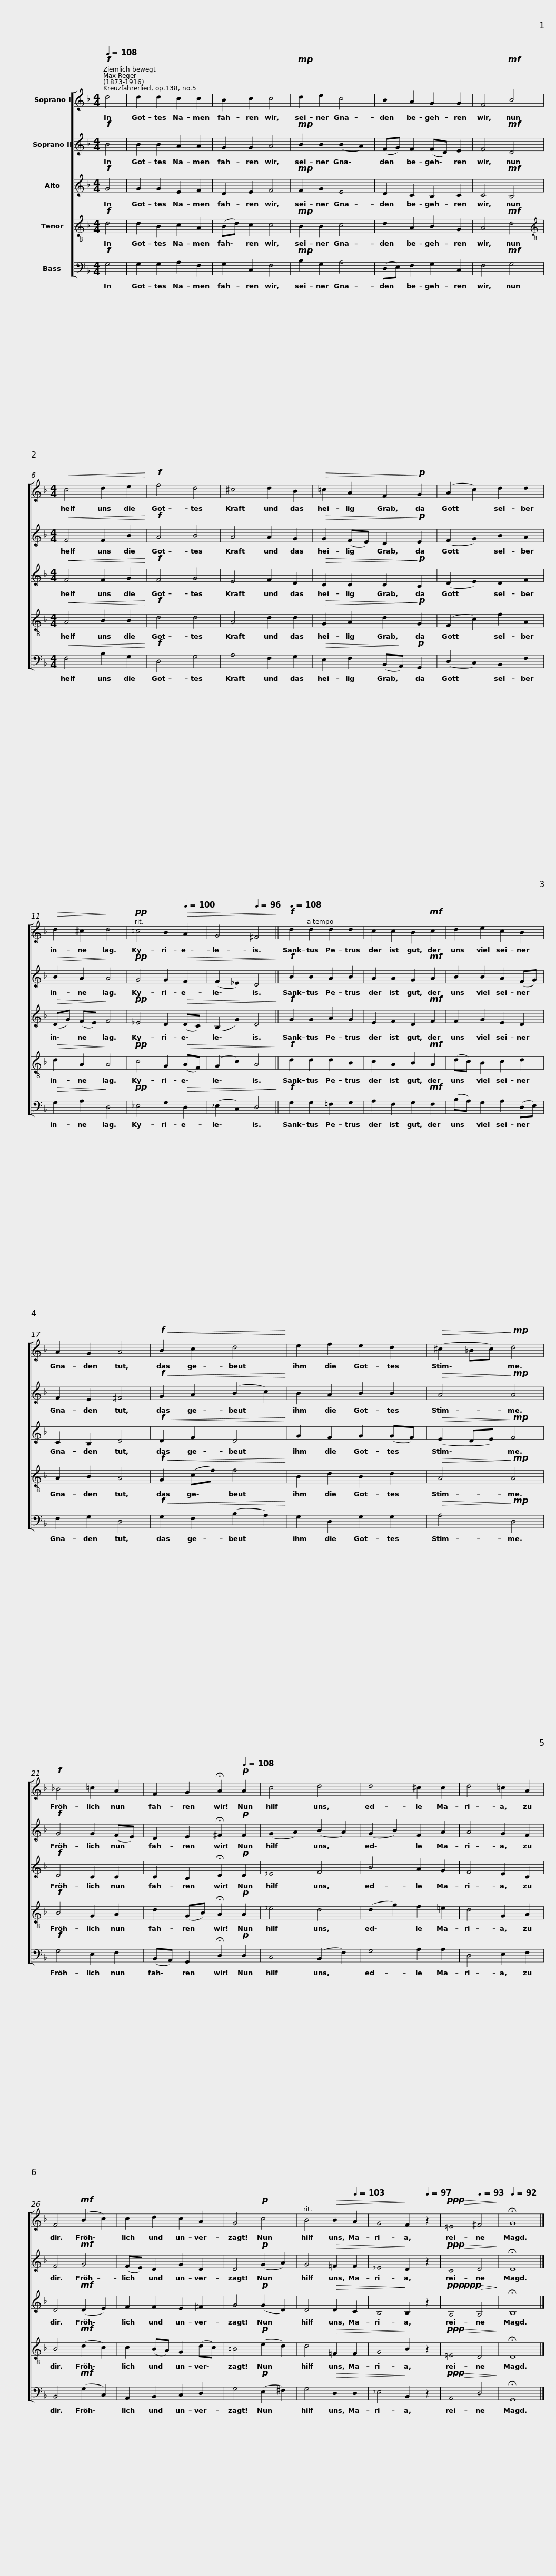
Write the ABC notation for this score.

X:1
%%score [ 1 2 3 4 5 ]
L:1/8
Q:1/4=108
M:4/4
I:linebreak $
K:F
V:1 treble
V:2 treble
V:3 treble
V:4 treble-8
V:5 bass
V:1
!f! d4 | d2 d2 c2 c2 | B2 c2 c4 |!mp! d2 e2 c4 | B2 A2 G2 G2 | %5
 F4!mf! B4 |$[M:4/4]!<(! c4 d2 e2!<)! |!f! f4 d4 | ^c4 d2 B2 |!>(! =c2 A2 F2!>)!!p! G2 | %10
 (A2 c2) d2 d2 |!>(! d2 ^c2!>)! d4 |$!pp![Q:1/4=105] =c4[Q:1/4=102] B2[Q:1/4=100]!>(! A2 |[Q:1/4=97] G4[Q:1/4=96] ^F4!>)! ||!f![Q:1/4=108] d2 d2 d2 d2 | %15
 c2 c2 B2!mf! c2 | d2 e2 c2 B2 | A2 G2 A4 |$!f!!<(! B2 c2 d4!<)! | e2 f2 e2 d2 | %20
!>(! (^c2 =Bc)!>)!!mp! d4 |!f! _B4 =c2 A2 | F2 G2[Q:1/4=54] !fermata!A2!p![Q:1/4=108] A2 |$ c4 d4 | d4 ^c2 c2 | %25
 d4 =c2 A2 | F4!mf! (B2 c2) | c2 d2 c2 A2 |$ G4!p! c4 |[Q:1/4=106] B4[Q:1/4=104]!>(! B2[Q:1/4=103] A2 | %30
[Q:1/4=101] G4!>)![Q:1/4=99] F2[Q:1/4=97] z2 |!ppp![Q:1/4=95]!>(! !courtesy!=E4[Q:1/4=93] ^F4!>)! |[Q:1/4=92] !fermata!G8 |] %33
V:2
!f! B4 | B2 B2 A2 A2 | G2 G2 A4 |!mp! B2 B2 (B2 A2) | (FG) F2 (FD) E2 | %5
 F4!mf! D4 |$[M:4/4]!<(! F4 F2 B2!<)! |!f! A4 B4 | A4 A2 G2 |!>(! G2 (FE) D2!>)!!p! E2 | %10
 (F2 G2) B2 A2 |!>(! B2 A2!>)! A4 |$!pp! G4 G2!>(! F2 | (F2 _E2) D4!>)! ||!f! B2 B2 A2 B2 | %15
 A2 A2 G2!mf! A2 | B2 B2 A2 (FG) | F2 E2 ^F4 |$!f!!<(! G2 A2 (B2 c2)!<)! | B2 A2 B2 B2 | %20
!>(! A4!>)!!mp! A4 |!f! G4 G2 (FE) | D2 E2 !fermata!^F2!p! F2 |$ (G2 A2) (B2 A2) | (G2 B2) F2 A2 | %25
 A4 G2 F2 | F4!mf! G4 | (FE) D2 G2 D2 |$ D4!p! (G2 A2) | G4!>(! =F2 F2 | %30
 _E4!>)! D2 z2 |!ppp!!>(! C4 D4!>)! | !fermata!D8 |] %33
V:3
!f! G4 | G2 G2 E2 F2 | D2 E2 F4 |!mp! F2 G2 E4 | D2 C2 B,2 C2 | %5
 C4!mf! B,4 |$[M:4/4]!<(! F4 F2 G2!<)! |!f! F4 G4 | E4 F2 D2 |!>(! C2 C2 C2!>)!!p! B,2 | %10
 (D2 E2) D2 F2 |!>(! (DG) (FE)!>)! F4 |$!pp! _E4 D2!>(! (DC) | (B,2 G2) D4!>)! ||!f! G2 G2 A2 G2 | %15
 E2 F2 D2!mf! F2 | F2 G2 E2 D2 | C2 B,2 D4 |$!f!!<(! D2 F2 D4!<)! | G2 F2 G2 (GF) | %20
!>(! (E2 DE)!>)!!mp! F4 |!f! D4 C2 C2 | C2 B,2 !fermata!D2!p! D2 |$ _E4 F4 | B4 A2 G2 | %25
 F4 E2 C2 | D4!mf! (D2 E2) | F2 F2 E2 ^F2 |$ G4!p! (G2 D2) | D4!>(! D2 C2 | %30
 B,4!>)! B,2 z2 |!ppp!!ppp!!>(! A,4 A,4!>)! | !fermata!B,8 |] %33
V:4
!f! d4 | d2 B2 c2 A2 | (Bd) c2 c4 |!mp! B2 B2 c4 | d2 A2 B2 G2 | %5
 A4!mf! d4 |$[M:4/4][K:treble-8]!<(! A4 B2 B2!<)! |!f! d4 d4 | A4 d2 d2 |!>(! G2 A2 d2!>)!!p! G2 | %10
 (F2 c2) f2 A2 |!>(! d2 A2!>)! A4 |$!pp! c4 G2!>(! (AF) | (G2 c2) A4!>)! ||!f! d2 d2 d2 B2 | %15
 c2 A2 B2!mf! A2 | (dc) B2 c2 d2 | A2 B2 A4 |$!f!!<(! G2 (cf) f4!<)! | B2 d2 B2 d2 | %20
!>(! A4!>)!!mp! A4 |!f! B4 G2 A2 | d2 (GB) !fermata!A2!p! A2 |$ _e4 d4 | (d2 g2) f2 =e2 | %25
 d4 G2 A2 | B4!mf! (d2 c2) | c2 (BA) G2 (dc) |$ =B4!p! (e2 d2) | d4!>(! =F2 F2 | %30
 G4!>)! B2 z2 |!ppp!!>(! !courtesy!=E4 D4!>)! | !fermata!D8 |] %33
V:5
!f! G,4 | G,2 G,2 A,2 F,2 | G,2 C,2 F,4 |!mp! B,2 G,2 A,4 | (D,E,) F,2 G,2 C,2 | %5
 F,4!mf! G,4 |$[M:4/4]!<(! F,4 B,2 G,2!<)! |!f! D,4 G,4 | A,4 F,2 G,2 |!>(! E,2 F,2 (B,,!>)!A,,)!p! G,,2 | %10
 (D,2 C,2) B,,2 F,2 |!>(! G,2 A,2!>)! D,4 |$!pp! _E,4 G,2!>(! D,2 | (_E,2 C,2) D,4!>)! ||!f! G,2 G,2 =F,2 G,2 | %15
 A,2 F,2 G,2!mf! F,2 | (B,A,) G,2 A,2 (D,E,) | F,2 G,2 D,4 |$!f!!<(! G,2 F,2 (B,2 A,2)!<)! | G,2 D,2 G,2 G,2 | %20
!>(! A,4!>)!!mp! D,4 |!f! G,4 E,2 F,2 | (B,,A,,) G,,2 !fermata!D,2!p! D,2 |$ C,4 (B,,2 F,2) | G,4 A,2 A,2 | %25
 D,4 E,2 F,2 | B,,4!mf! (G,2 C,2) | A,,2 B,,2 C,2 D,2 |$ G,4!p! (E,2 ^F,2) | G,4!>(! D,2 D,2 | %30
 _E,4!>)! B,,2 z2 |!ppp!!>(! A,,4 D,4!>)! | !fermata!G,,8 |] %33
